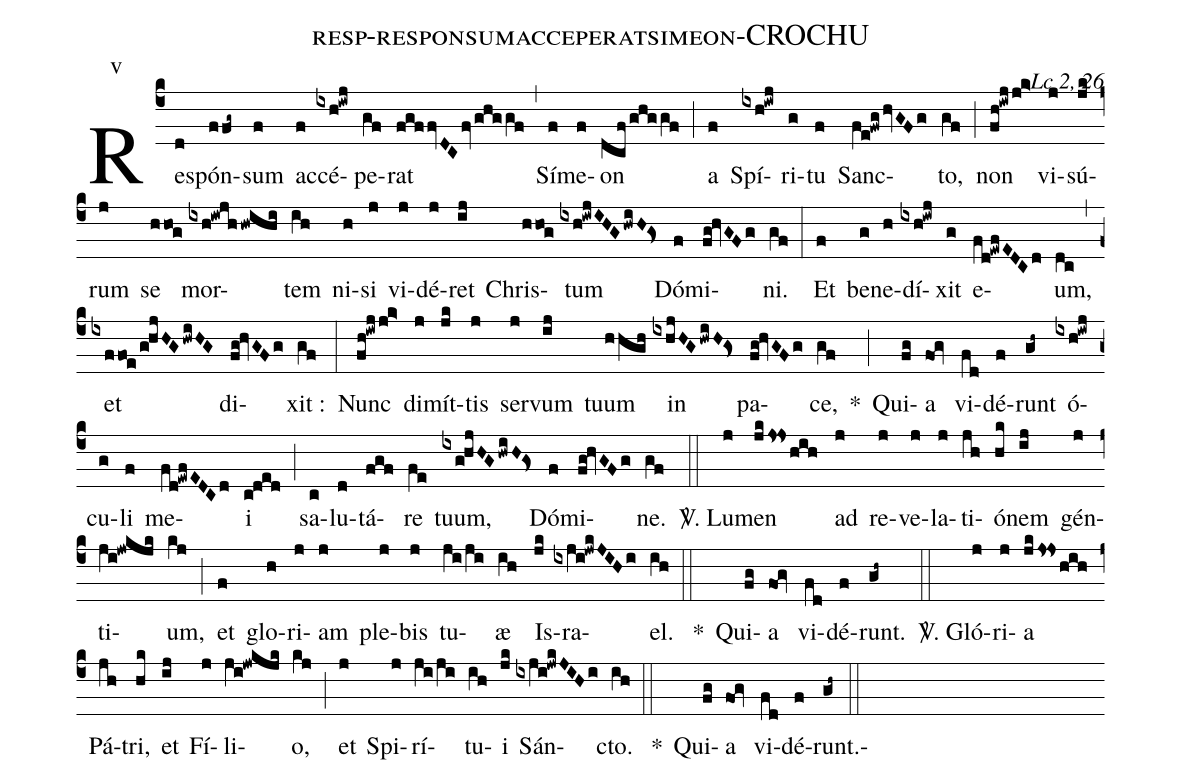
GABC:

name: resp-responsumacceperatsimeon-CROCHU;
commentary: Lc 2, 26;
annotation: v;
%%
(c4)Re(d)spón(ffg~)sum(f) ac(f)cé(ixh!iwj)pe(gf)rat(fgffvDCfv/ghggf) (,) Sí(f)me(f)on(dcf/ghggf) (;) a(f) Spí(ixh!iwj)ri(g)tu(f) Sanc(fe!fwg/hvGFg)to,(gf) (;) non(fh!iwjjk>) vi(j)sú(jk)rum(j) se(hhog) mor(ixh!iwjh/hwihi)tem(ih) ni(h)si(j) vi(j)dé(j)ret(ij) Chris(hhog)tum(ixh!iowjIHG/hwiH!Gs>) Dó(f)mi(fg!hvGFg)ni.(gf) (:) Et(f) be(g)ne(h)dí(ixh!iwj)xit(g) e(fd!ewfEDCd)um,(dc) (,) et(ixffoe/ghjHG/hwiHG) di(fg!hvGFg)xit :(gf) (:) Nunc(fh!iwjjk>) di(j)mít(jk)tis(j) ser(j)vum(ij) tuum(hhgh) in(ixhjHG/hwiH!Gs>) pa(fg!hvGFg)ce,(gf) *(;) Qui(fg)a(fog) vi(fd)dé(f)runt(gh~) ó(ixh!iwj)cu(g)li(f) me(fd!ewfEDCd)i(c!ded) (;) sa(c)lu(d)tá(fgf)re(fe) tuum,(ixghjHG/hwiH!Gs>) Dó(f)mi(fg!hvGFg)ne.(gf) (::)

<sp>V/</sp>. Lu(j)men(jk/js!jshih) ad(j) re(j)ve(j)la(j)ti(jh)ó(hk)nem(ij) gén(j)ti(ji!jwkjk)um,(kj) (;) et(f) glo(h)ri(j)am(j) ple(j)bis(j) tu(ji/ji)æ(ih) Is(jk)ra(ixji!jwkJIHi)el.(ih) (::)
*() Qui(fg)a(fog) vi(fd)dé(f)runt.(gh~)(::)

<sp>V/</sp>. Gló(j)ri(j)a(jk/js!js/hih) Pá(jh)tri,(hk) et(ij) Fí(j)li(ji!jwkjk)o,(kj) (;) et(j) Spi(j)rí(ji/ji)tu(ih)i(jk) Sán(ixji!jwkJIHi)cto.(ih) (::)
*() Qui(fg)a(fog) vi(fd)dé(f)runt.(gh~)(::)
